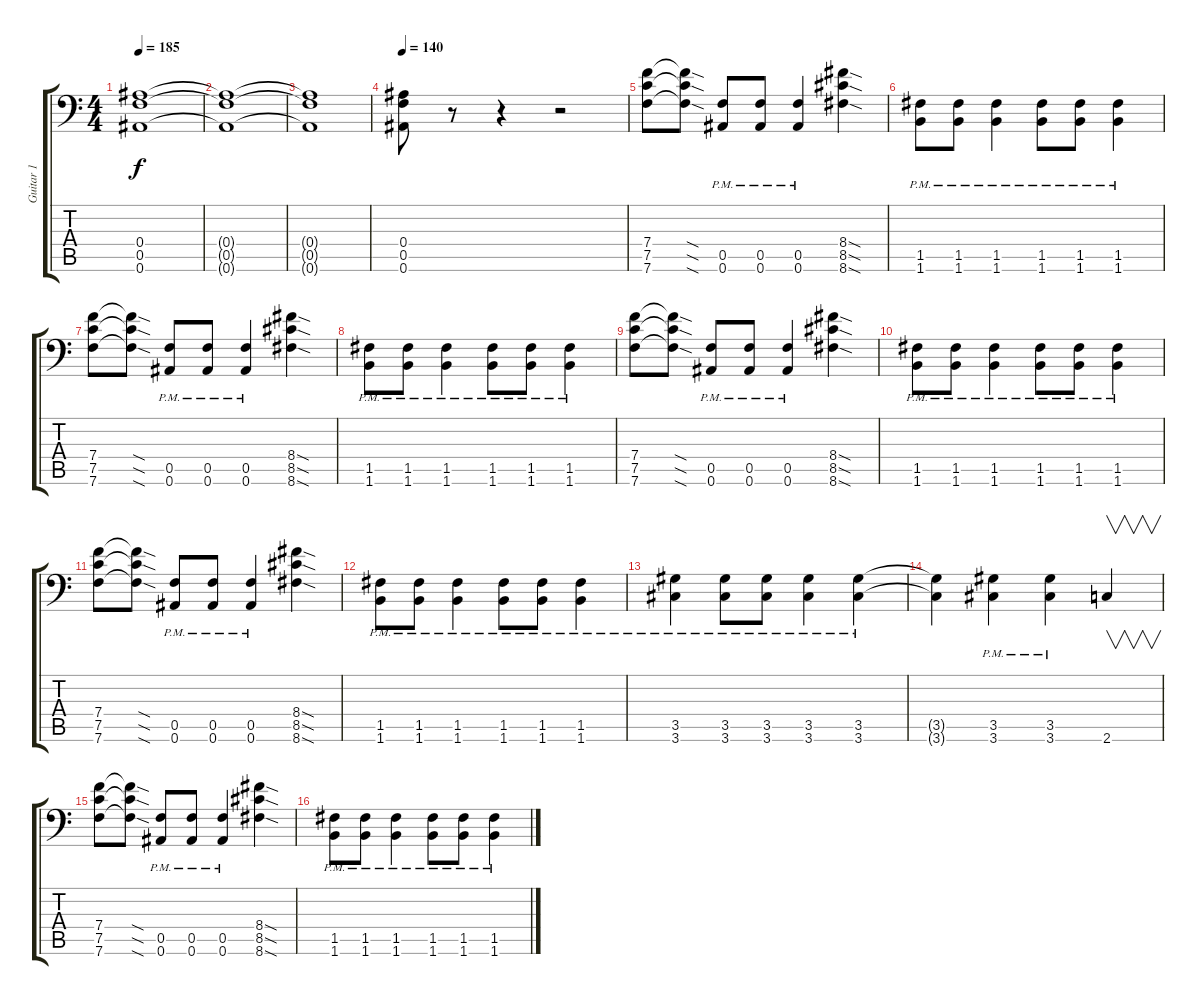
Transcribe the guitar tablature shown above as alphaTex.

\track ("Guitar 1" "Guitar 1") {instrument distortionguitar}
\staff {score tabs}
\tuning (C4 G3 Eb3 Bb2 F2 Bb1) {hide}
\ts (4 4)
\tempo 185
\clef f4
\ks c
(0.4 0.5 0.6).1{dy f} |
(0.4{t} 0.5{t} 0.6{t}).1 |
(0.4{t} 0.5{t} 0.6{t}).1 |
\tempo 140
(0.4 0.5 0.6).8 r.8 r.4 r.2 |
(7.4 7.5 7.6).8 (7.4{sod t} 7.5{sod t} 7.6{sod t}).8 (0.5{pm} 0.6{pm}).8 (0.5{pm} 0.6{pm}).8 (0.5{pm} 0.6{pm}).4 (8.4{sod} 8.5{sod} 8.6{sod}).4 |
(1.5{pm} 1.6{pm}).8 (1.5{pm} 1.6{pm}).8 (1.5{pm} 1.6{pm}).4 (1.5{pm} 1.6{pm}).8 (1.5{pm} 1.6{pm}).8 (1.5{pm} 1.6{pm}).4 |
(7.4 7.5 7.6).8 (7.4{sod t} 7.5{sod t} 7.6{sod t}).8 (0.5{pm} 0.6{pm}).8 (0.5{pm} 0.6{pm}).8 (0.5{pm} 0.6{pm}).4 (8.4{sod} 8.5{sod} 8.6{sod}).4 |
(1.5{pm} 1.6{pm}).8 (1.5{pm} 1.6{pm}).8 (1.5{pm} 1.6{pm}).4 (1.5{pm} 1.6{pm}).8 (1.5{pm} 1.6{pm}).8 (1.5{pm} 1.6{pm}).4 |
(7.4 7.5 7.6).8 (7.4{sod t} 7.5{sod t} 7.6{sod t}).8 (0.5{pm} 0.6{pm}).8 (0.5{pm} 0.6{pm}).8 (0.5{pm} 0.6{pm}).4 (8.4{sod} 8.5{sod} 8.6{sod}).4 |
(1.5{pm} 1.6{pm}).8 (1.5{pm} 1.6{pm}).8 (1.5{pm} 1.6{pm}).4 (1.5{pm} 1.6{pm}).8 (1.5{pm} 1.6{pm}).8 (1.5{pm} 1.6{pm}).4 |
(7.4 7.5 7.6).8 (7.4{sod t} 7.5{sod t} 7.6{sod t}).8 (0.5{pm} 0.6{pm}).8 (0.5{pm} 0.6{pm}).8 (0.5{pm} 0.6{pm}).4 (8.4{sod} 8.5{sod} 8.6{sod}).4 |
(1.5{pm} 1.6{pm}).8 (1.5{pm} 1.6{pm}).8 (1.5{pm} 1.6{pm}).4 (1.5{pm} 1.6{pm}).8 (1.5{pm} 1.6{pm}).8 (1.5{pm} 1.6{pm}).4 |
(3.5{pm} 3.6{pm}).4 (3.5{pm} 3.6{pm}).8 (3.5{pm} 3.6{pm}).8 (3.5{pm} 3.6{pm}).4 (3.5{pm} 3.6{pm}).4 |
(3.5{t} 3.6{t}).4 (3.5{pm} 3.6{pm}).4 (3.5{pm} 3.6{pm}).4 2.6.4{v} |
(7.4 7.5 7.6).8 (7.4{sod t} 7.5{sod t} 7.6{sod t}).8 (0.5{pm} 0.6{pm}).8 (0.5{pm} 0.6{pm}).8 (0.5{pm} 0.6{pm}).4 (8.4{sod} 8.5{sod} 8.6{sod}).4 |
(1.5{pm} 1.6{pm}).8 (1.5{pm} 1.6{pm}).8 (1.5{pm} 1.6{pm}).4 (1.5{pm} 1.6{pm}).8 (1.5{pm} 1.6{pm}).8 (1.5{pm} 1.6{pm}).4
